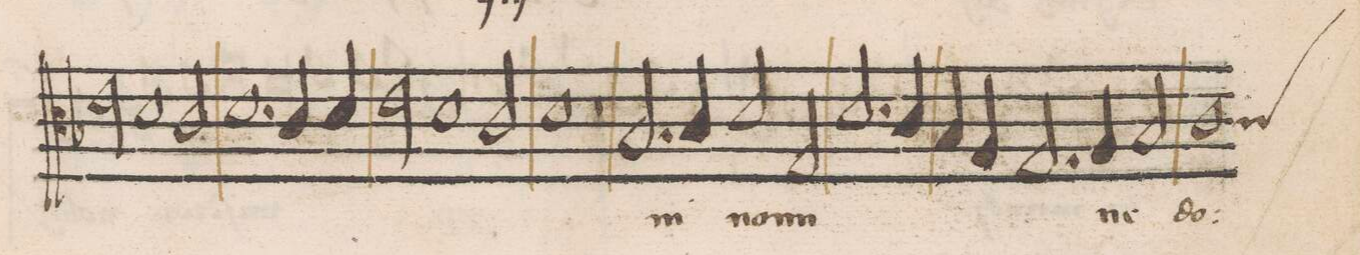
**kern	**text
*I"CANTVS	*
*clefC3	*
*k[b-]	*
*met(C|)	*
*M2/1	*
2e\	.
1d	.
2c/	.
=72-	=72-
1.d	.
4c/	.
4d/	.
=73-	=73-
2e\	.
1d	.
2c/	.
=74-	=74-
1d	.
1r	.
=75-	=75-
2.B-/	in
4c/	.
2d/	no-
2G/	-mi-
=76-	=76-
2.d/	.
4c/	.
4B-/	.
4A/	.
2.G/	.
=77-	=77-
4A/	-ne
2B-/	.
*custos:c	*
1c	do-
=78-	=78-
*-	*-
